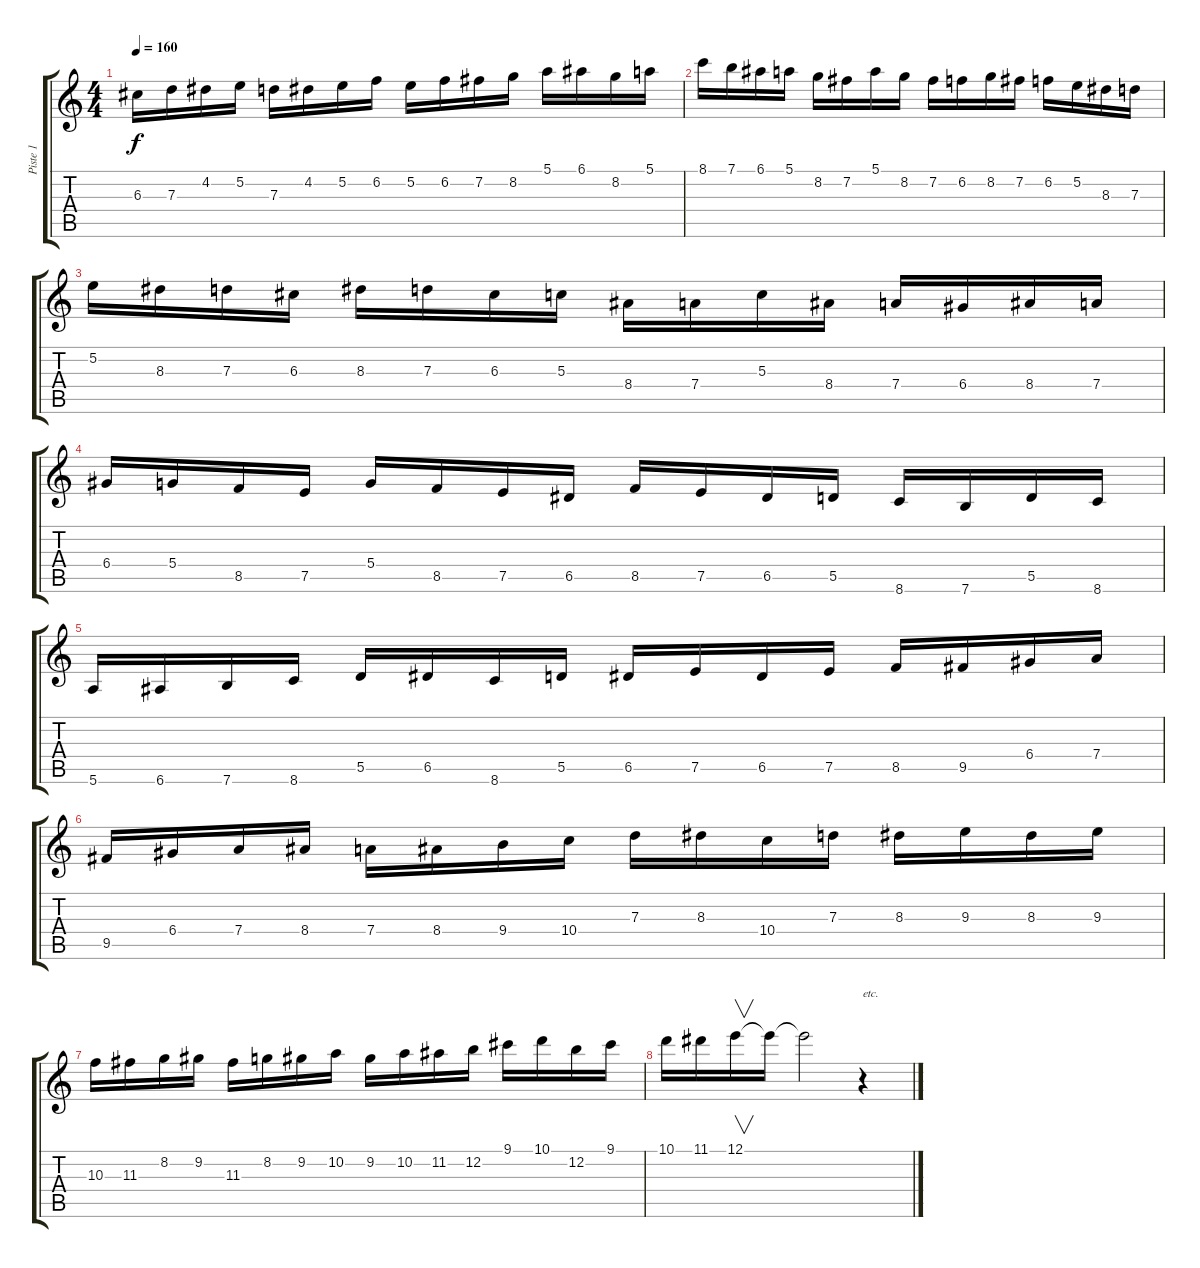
\track ("Piste 1" "Piste 1") {instrument electricguitarclean}
\staff {score tabs}
\tuning (E4 B3 G3 D3 A2 E2) {hide}
\ts (4 4)
\tempo 160
\clef g2
\ks c
6.3.16{dy f} 7.3.16 4.2.16 5.2.16 7.3.16 4.2.16 5.2.16 6.2.16 5.2.16 6.2.16 7.2.16 8.2.16 5.1.16 6.1.16 8.2.16 5.1.16 |
8.1.16 7.1.16 6.1.16 5.1.16 8.2.16 7.2.16 5.1.16 8.2.16 7.2.16 6.2.16 8.2.16 7.2.16 6.2.16 5.2.16 8.3.16 7.3.16 |
5.2.16 8.3.16 7.3.16 6.3.16 8.3.16 7.3.16 6.3.16 5.3.16 8.4.16 7.4.16 5.3.16 8.4.16 7.4.16 6.4.16 8.4.16 7.4.16 |
6.4.16 5.4.16 8.5.16 7.5.16 5.4.16 8.5.16 7.5.16 6.5.16 8.5.16 7.5.16 6.5.16 5.5.16 8.6.16 7.6.16 5.5.16 8.6.16 |
5.6.16 6.6.16 7.6.16 8.6.16 5.5.16 6.5.16 8.6.16 5.5.16 6.5.16 7.5.16 6.5.16 7.5.16 8.5.16 9.5.16 6.4.16 7.4.16 |
9.5.16 6.4.16 7.4.16 8.4.16 7.4.16 8.4.16 9.4.16 10.4.16 7.3.16 8.3.16 10.4.16 7.3.16 8.3.16 9.3.16 8.3.16 9.3.16 |
10.3.16 11.3.16 8.2.16 9.2.16 11.3.16 8.2.16 9.2.16 10.2.16 9.2.16 10.2.16 11.2.16 12.2.16 9.1.16 10.1.16 12.2.16 9.1.16 |
10.1.16 11.1.16 12.1.16{v} 12.1{t}.16 12.1{t}.2 r.4{txt "etc."}
